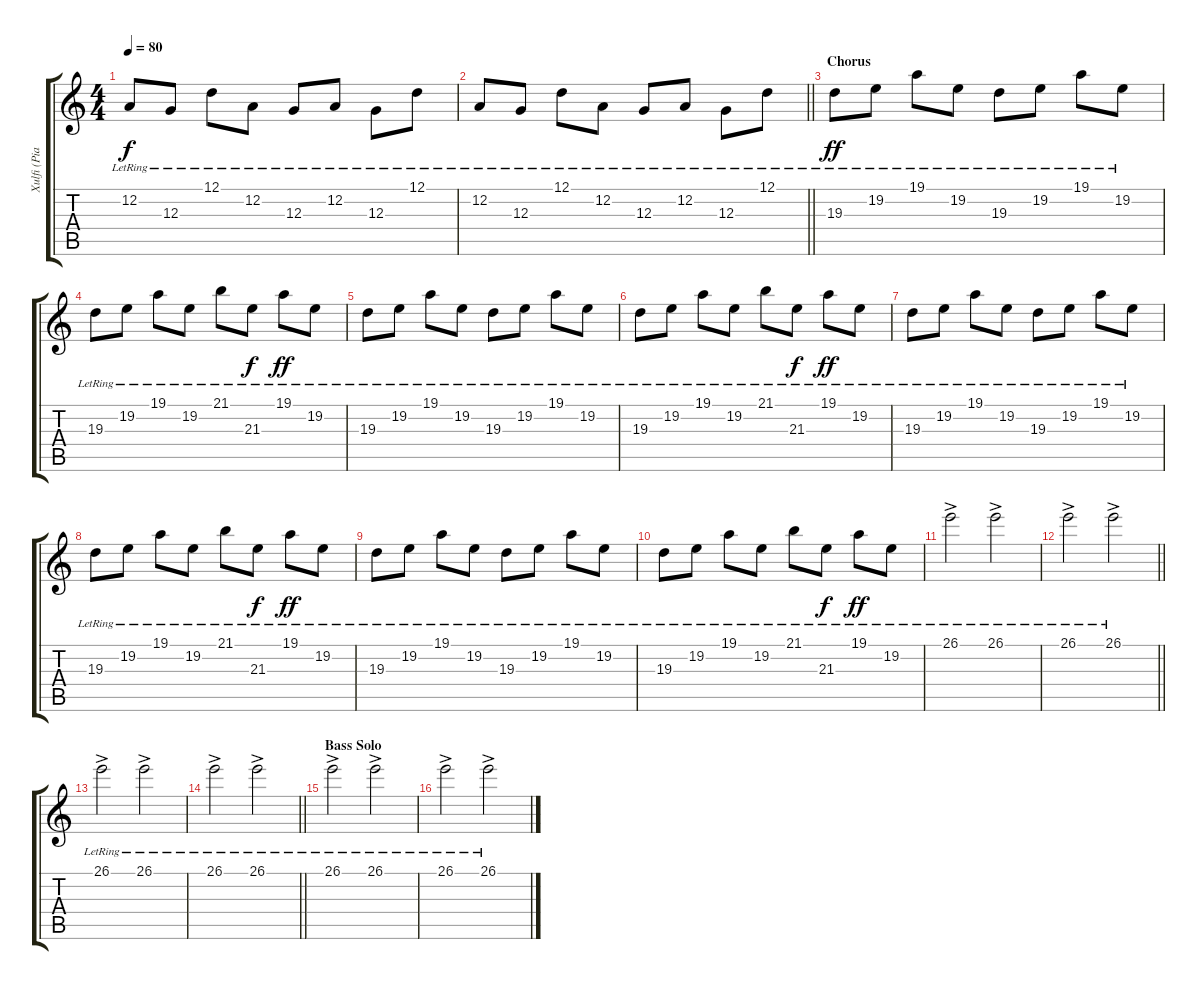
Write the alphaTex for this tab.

\track ("Xulfi (Piano Treble)" "Xulfi (Pia") {instrument acousticgrandpiano}
\staff {score tabs}
\tuning (D4 A3 G3 D3 A2 D2) {hide}
\ts (4 4)
\tempo 80
\clef g2
\ks c
12.2{lr}.8{dy f} 12.3{lr}.8 12.1{lr}.8 12.2{lr}.8 12.3{lr}.8 12.2{lr}.8 12.3{lr}.8 12.1{lr}.8 |
\barLineRight lightlight
12.2{lr}.8 12.3{lr}.8 12.1{lr}.8 12.2{lr}.8 12.3{lr}.8 12.2{lr}.8 12.3{lr}.8 12.1{lr}.8 |
\section ("" "Chorus")
19.3{lr}.8{dy ff} 19.2{lr}.8 19.1{lr}.8 19.2{lr}.8 19.3{lr}.8 19.2{lr}.8 19.1{lr}.8 19.2{lr}.8 |
19.3{lr}.8 19.2{lr}.8 19.1{lr}.8 19.2{lr}.8 21.1{lr}.8 21.3{lr}.8{dy f} 19.1{lr}.8{dy ff} 19.2{lr}.8 |
19.3{lr}.8 19.2{lr}.8 19.1{lr}.8 19.2{lr}.8 19.3{lr}.8 19.2{lr}.8 19.1{lr}.8 19.2{lr}.8 |
19.3{lr}.8 19.2{lr}.8 19.1{lr}.8 19.2{lr}.8 21.1{lr}.8 21.3{lr}.8{dy f} 19.1{lr}.8{dy ff} 19.2{lr}.8 |
19.3{lr}.8 19.2{lr}.8 19.1{lr}.8 19.2{lr}.8 19.3{lr}.8 19.2{lr}.8 19.1{lr}.8 19.2{lr}.8 |
19.3{lr}.8 19.2{lr}.8 19.1{lr}.8 19.2{lr}.8 21.1{lr}.8 21.3{lr}.8{dy f} 19.1{lr}.8{dy ff} 19.2{lr}.8 |
19.3{lr}.8 19.2{lr}.8 19.1{lr}.8 19.2{lr}.8 19.3{lr}.8 19.2{lr}.8 19.1{lr}.8 19.2{lr}.8 |
19.3{lr}.8 19.2{lr}.8 19.1{lr}.8 19.2{lr}.8 21.1{lr}.8 21.3{lr}.8{dy f} 19.1{lr}.8{dy ff} 19.2{lr}.8 |
26.1{ac lr}.2{volume 12 balance 12} 26.1{ac lr}.2 |
\barLineRight lightlight
26.1{ac lr}.2 26.1{ac lr}.2 |
\section ("" "")
26.1{ac lr}.2 26.1{ac lr}.2 |
\barLineRight lightlight
26.1{ac lr}.2 26.1{ac lr}.2 |
\section ("" "Bass Solo")
26.1{ac lr}.2 26.1{ac lr}.2 |
26.1{ac lr}.2 26.1{ac lr}.2
